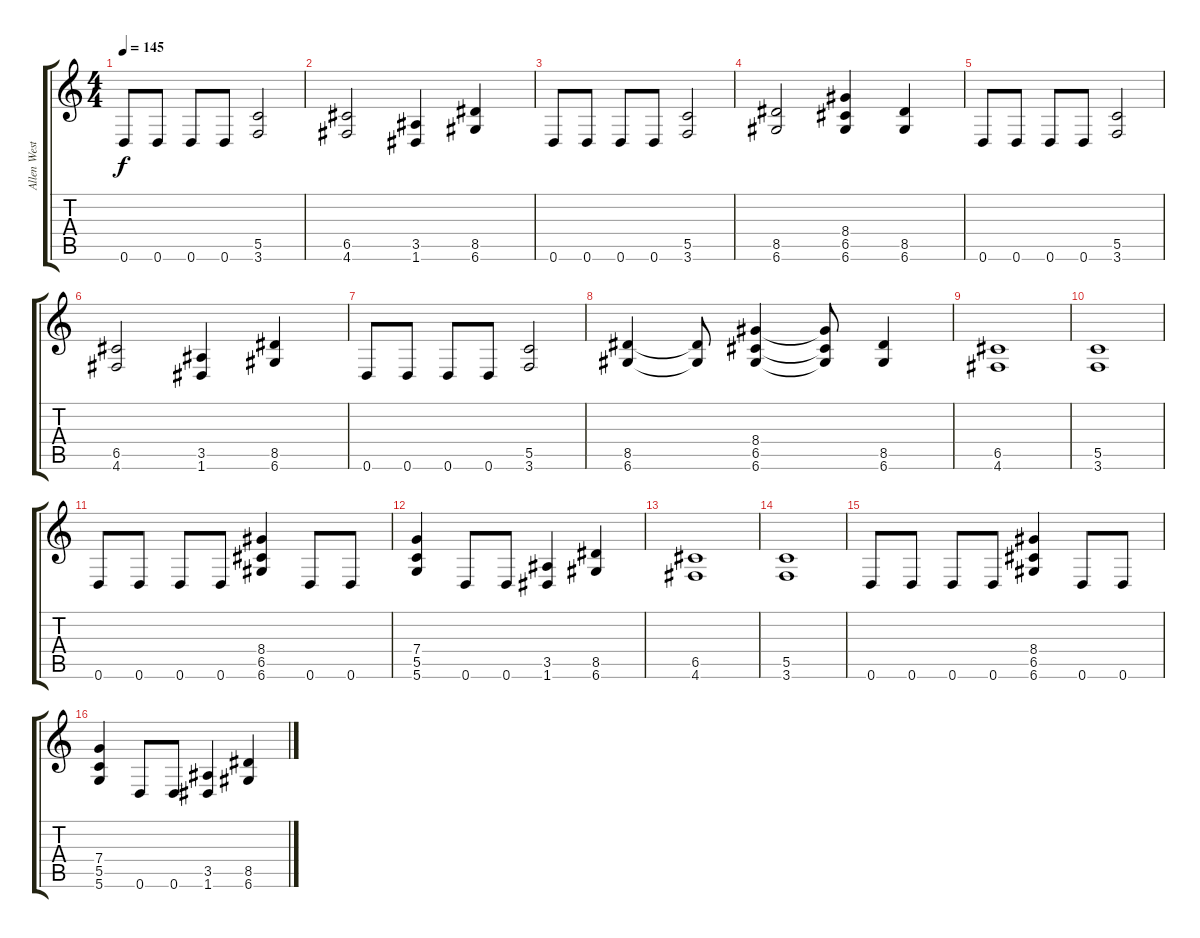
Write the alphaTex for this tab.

\track ("Allen West" "Allen West") {instrument overdrivenguitar}
\staff {score tabs}
\tuning (D4 A3 F3 C3 G2 D2) {hide}
\ts (4 4)
\tempo 145
\clef g2
\ks c
0.6.8{dy f} 0.6.8 0.6.8 0.6.8 (5.5 3.6).2 |
(6.5 4.6).2 (3.5 1.6).4 (8.5 6.6).4 |
0.6.8 0.6.8 0.6.8 0.6.8 (5.5 3.6).2 |
(8.5 6.6).2 (8.4 6.5 6.6).4 (8.5 6.6).4 |
0.6.8 0.6.8 0.6.8 0.6.8 (5.5 3.6).2 |
(6.5 4.6).2 (3.5 1.6).4 (8.5 6.6).4 |
0.6.8 0.6.8 0.6.8 0.6.8 (5.5 3.6).2 |
(8.5 6.6).4 (8.5{t} 6.6{t}).8 (8.4 6.5 6.6).4 (8.4{t} 6.5{t} 6.6{t}).8 (8.5 6.6).4 |
(6.5 4.6).1 |
(5.5 3.6).1 |
0.6.8 0.6.8 0.6.8 0.6.8 (8.4 6.5 6.6).4 0.6.8 0.6.8 |
(7.4 5.5 5.6).4 0.6.8 0.6.8 (3.5 1.6).4 (8.5 6.6).4 |
(6.5 4.6).1 |
(5.5 3.6).1 |
0.6.8 0.6.8 0.6.8 0.6.8 (8.4 6.5 6.6).4 0.6.8 0.6.8 |
(7.4 5.5 5.6).4 0.6.8 0.6.8 (3.5 1.6).4 (8.5 6.6).4
